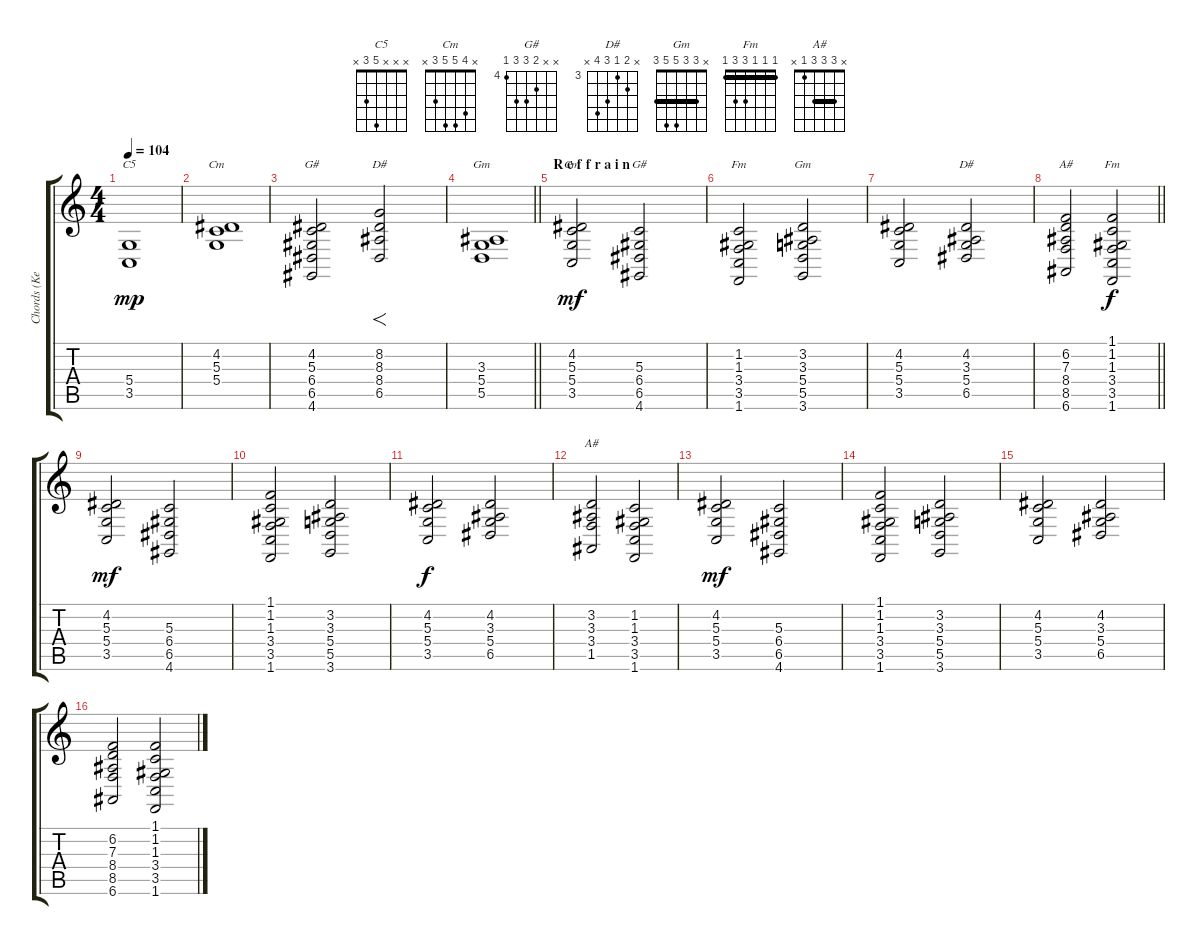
\track ("Chords (Keyboards)" "Chords (Ke") {instrument choiraahs}
\staff {score tabs}
\tuning (E4 B3 G3 D3 A2 E2) {hide}
\chord ("C5" x x x 5 3 x)
\chord ("Cm" x 4 5 5 x x)
\chord ("G#" x 4 5 6 6 4) {firstfret 4 barre 4}
\chord ("D#" x 8 8 8 6 x) {firstfret 6 barre 8}
\chord ("Gm" x x 3 5 5 x)
\chord ("Cm" x 4 5 5 3 x)
\chord ("G#" x x 5 6 6 4) {firstfret 4}
\chord ("Fm" x 1 1 3 3 1) {barre 1}
\chord ("Gm" x 3 3 5 5 3) {barre 3}
\chord ("D#" x 4 3 5 6 x) {firstfret 3}
\chord ("A#" x 6 7 8 8 6) {firstfret 6 barre 6}
\chord ("Fm" 1 1 1 3 3 1) {barre 1}
\chord ("A#" x 3 3 3 1 x) {barre 3}
\ts (4 4)
\tempo 104
\clef g2
\ks c
(5.4 3.5).1{ch "C5" dy mp} |
(4.2 5.3 5.4).1{ch "Cm"} |
(4.2 5.3 6.4 6.5 4.6).2{ch "G#"} (8.2 8.3 8.4 6.5).2{f ch "D#"} |
\barLineRight lightlight
(3.3 5.4 5.5).1{ch "Gm"} |
\section ("" "R e f f r a i n")
(4.2 5.3 5.4 3.5).2{ch "Cm" dy mf} (5.3 6.4 6.5 4.6).2{ch "G#"} |
(1.2 1.3 3.4 3.5 1.6).2{ch "Fm"} (3.2 3.3 5.4 5.5 3.6).2{ch "Gm"} |
(4.2 5.3 5.4 3.5).2 (4.2 3.3 5.4 6.5).2{ch "D#"} |
\barLineRight lightlight
(6.2 7.3 8.4 8.5 6.6).2{ch "A#"} (1.1 1.2 1.3 3.4 3.5 1.6).2{ch "Fm" dy f} |
(4.2 5.3 5.4 3.5).2{dy mf} (5.3 6.4 6.5 4.6).2 |
(1.1 1.2 1.3 3.4 3.5 1.6).2 (3.2 3.3 5.4 5.5 3.6).2 |
(4.2 5.3 5.4 3.5).2{dy f} (4.2 3.3 5.4 6.5).2 |
(3.2 3.3 3.4 1.5).2{ch "A#"} (1.2 1.3 3.4 3.5 1.6).2 |
(4.2 5.3 5.4 3.5).2{dy mf} (5.3 6.4 6.5 4.6).2 |
(1.1 1.2 1.3 3.4 3.5 1.6).2 (3.2 3.3 5.4 5.5 3.6).2 |
(4.2 5.3 5.4 3.5).2 (4.2 3.3 5.4 6.5).2 |
(6.2 7.3 8.4 8.5 6.6).2 (1.1 1.2 1.3 3.4 3.5 1.6).2
